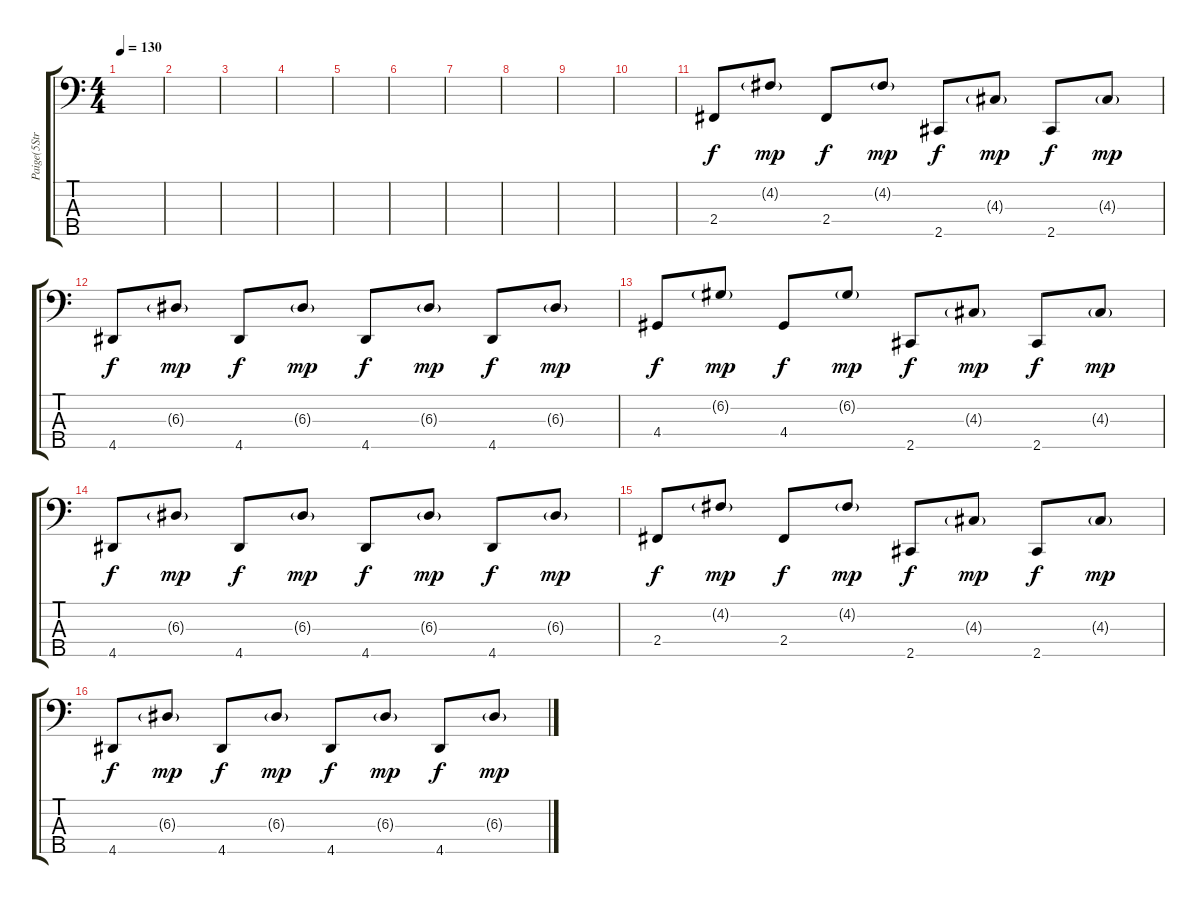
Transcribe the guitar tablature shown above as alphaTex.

\track ("Paige(5StringsBass)" "Paige(5Str") {instrument electricbasspick}
\staff {score tabs}
\tuning (G2 D2 A1 E1 B0) {hide}
\ts (4 4)
\tempo 130
\clef f4
\ks c
|
|
|
|
|
|
|
|
|
|
2.4.8 4.2{g}.8{dy mp} 2.4.8{dy f} 4.2{g}.8{dy mp} 2.5.8{dy f} 4.3{g}.8{dy mp} 2.5.8{dy f} 4.3{g}.8{dy mp} |
4.5.8{dy f} 6.3{g}.8{dy mp} 4.5.8{dy f} 6.3{g}.8{dy mp} 4.5.8{dy f} 6.3{g}.8{dy mp} 4.5.8{dy f} 6.3{g}.8{dy mp} |
4.4.8{dy f} 6.2{g}.8{dy mp} 4.4.8{dy f} 6.2{g}.8{dy mp} 2.5.8{dy f} 4.3{g}.8{dy mp} 2.5.8{dy f} 4.3{g}.8{dy mp} |
4.5.8{dy f} 6.3{g}.8{dy mp} 4.5.8{dy f} 6.3{g}.8{dy mp} 4.5.8{dy f} 6.3{g}.8{dy mp} 4.5.8{dy f} 6.3{g}.8{dy mp} |
2.4.8{dy f} 4.2{g}.8{dy mp} 2.4.8{dy f} 4.2{g}.8{dy mp} 2.5.8{dy f} 4.3{g}.8{dy mp} 2.5.8{dy f} 4.3{g}.8{dy mp} |
4.5.8{dy f} 6.3{g}.8{dy mp} 4.5.8{dy f} 6.3{g}.8{dy mp} 4.5.8{dy f} 6.3{g}.8{dy mp} 4.5.8{dy f} 6.3{g}.8{dy mp}
